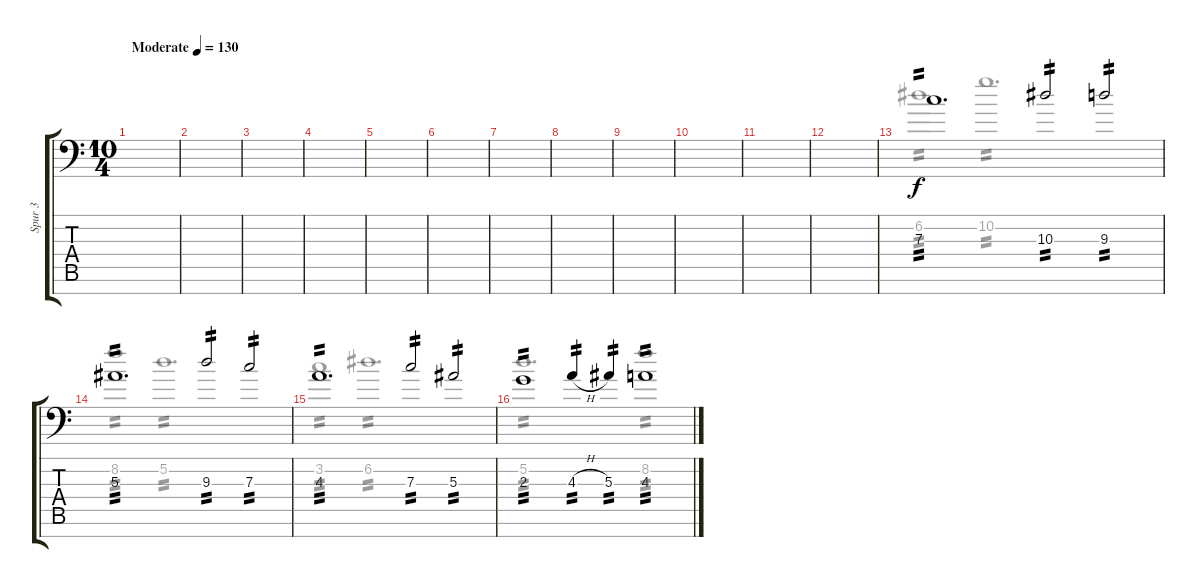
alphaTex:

\track ("Spur 3" "Spur 3") {instrument overdrivenguitar}
\staff {score tabs}
\tuning (D4 A3 F3 C3 G2 D2 G1) {hide}
\voice
\ts (10 4)
\tempo (130 "Moderate")
\clef f4
\ks c
|
|
|
|
|
|
|
|
|
|
|
|
7.3.1{d tp 2} 10.3.2{tp 2} 9.3.2{tp 2} |
5.3.1{d tp 2} 9.3.2{tp 2} 7.3.2{tp 2} |
4.3.1{d tp 2} 7.3.2{tp 2} 5.3.2{tp 2} |
2.3.1{tp 2} 4.3{h}.4{tp 2} 5.3.4{tp 2} 4.3.1{tp 2}
\voice
\clef f4
\ottava regular
\simile none
\ks c
|
|
|
|
|
|
|
|
|
|
|
|
6.2.1{tp 2} 10.2.1{d tp 2} |
8.2.1{tp 2} 5.2.1{d tp 2} |
3.2.1{tp 2} 6.2.1{d tp 2} |
5.2.1{d tp 2} 8.2.1{tp 2}
